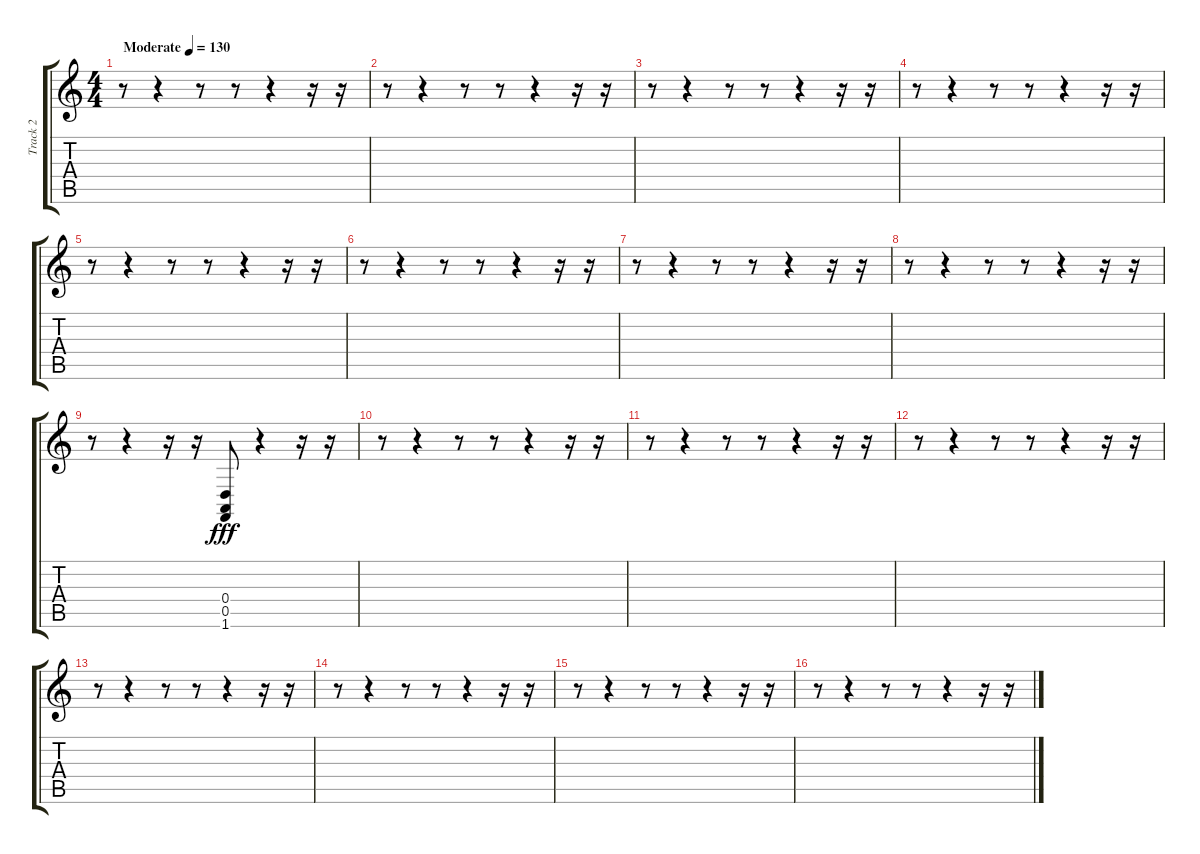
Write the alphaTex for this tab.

\track ("Track 2" "Track 2") {instrument taikodrum}
\staff {score tabs}
\tuning (E4 B3 G3 D3 A2 E2) {hide}
\ts (4 4)
\tempo (130 "Moderate")
\clef g2
\ks c
r.8{dy fff instrument taikodrum} r.4 r.8 r.8 r.4 r.16 r.16 |
r.8 r.4 r.8 r.8 r.4 r.16 r.16 |
r.8 r.4 r.8 r.8 r.4 r.16 r.16 |
r.8 r.4 r.8 r.8 r.4 r.16 r.16 |
r.8 r.4 r.8 r.8 r.4 r.16 r.16 |
r.8 r.4 r.8 r.8 r.4 r.16 r.16 |
r.8 r.4 r.8 r.8 r.4 r.16 r.16 |
r.8 r.4 r.8 r.8 r.4 r.16 r.16 |
r.8 r.4 r.16 r.16 (0.4 0.5 1.6).8 r.4 r.16 r.16 |
r.8 r.4 r.8 r.8 r.4 r.16 r.16 |
r.8 r.4 r.8 r.8 r.4 r.16 r.16 |
r.8 r.4 r.8 r.8 r.4 r.16 r.16 |
r.8 r.4 r.8 r.8 r.4 r.16 r.16 |
r.8 r.4 r.8 r.8 r.4 r.16 r.16 |
r.8 r.4 r.8 r.8 r.4 r.16 r.16 |
r.8 r.4 r.8 r.8 r.4 r.16 r.16
